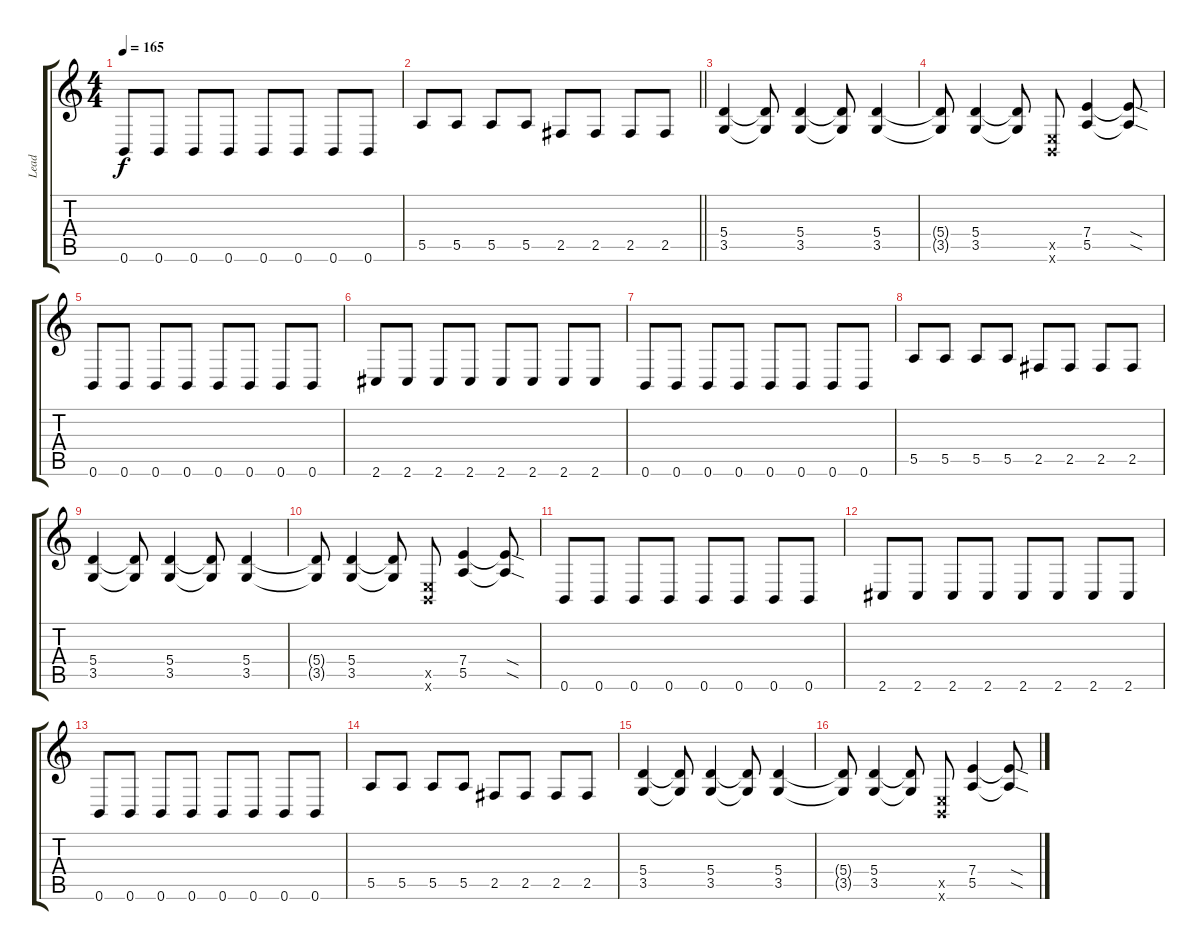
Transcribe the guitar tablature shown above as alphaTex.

\track ("Lead" "Lead") {instrument electricguitarclean}
\staff {score tabs}
\tuning (B3 Gb3 D3 A2 E2 B1) {hide}
\ts (4 4)
\tempo 165
\clef g2
\ks c
0.6.8{dy f} 0.6.8 0.6.8 0.6.8 0.6.8 0.6.8 0.6.8 0.6.8 |
\barLineRight lightlight
5.5.8 5.5.8 5.5.8 5.5.8 2.5.8 2.5.8 2.5.8 2.5.8 |
(5.4 3.5).4 (5.4{t} 3.5{t}).8 (5.4 3.5).4 (5.4{t} 3.5{t}).8 (5.4 3.5).4 |
(5.4{t} 3.5{t}).8 (5.4 3.5).4 (5.4{t} 3.5{t}).8 (0.5{x} 0.6{x}).8 (7.4 5.5).4 (7.4{sod t} 5.5{sod t}).8 |
0.6.8 0.6.8 0.6.8 0.6.8 0.6.8 0.6.8 0.6.8 0.6.8 |
2.6.8 2.6.8 2.6.8 2.6.8 2.6.8 2.6.8 2.6.8 2.6.8 |
0.6.8 0.6.8 0.6.8 0.6.8 0.6.8 0.6.8 0.6.8 0.6.8 |
5.5.8 5.5.8 5.5.8 5.5.8 2.5.8 2.5.8 2.5.8 2.5.8 |
(5.4 3.5).4 (5.4{t} 3.5{t}).8 (5.4 3.5).4 (5.4{t} 3.5{t}).8 (5.4 3.5).4 |
(5.4{t} 3.5{t}).8 (5.4 3.5).4 (5.4{t} 3.5{t}).8 (0.5{x} 0.6{x}).8 (7.4 5.5).4 (7.4{sod t} 5.5{sod t}).8 |
0.6.8 0.6.8 0.6.8 0.6.8 0.6.8 0.6.8 0.6.8 0.6.8 |
2.6.8 2.6.8 2.6.8 2.6.8 2.6.8 2.6.8 2.6.8 2.6.8 |
0.6.8 0.6.8 0.6.8 0.6.8 0.6.8 0.6.8 0.6.8 0.6.8 |
5.5.8 5.5.8 5.5.8 5.5.8 2.5.8 2.5.8 2.5.8 2.5.8 |
(5.4 3.5).4 (5.4{t} 3.5{t}).8 (5.4 3.5).4 (5.4{t} 3.5{t}).8 (5.4 3.5).4 |
(5.4{t} 3.5{t}).8 (5.4 3.5).4 (5.4{t} 3.5{t}).8 (0.5{x} 0.6{x}).8 (7.4 5.5).4 (7.4{sod t} 5.5{sod t}).8
